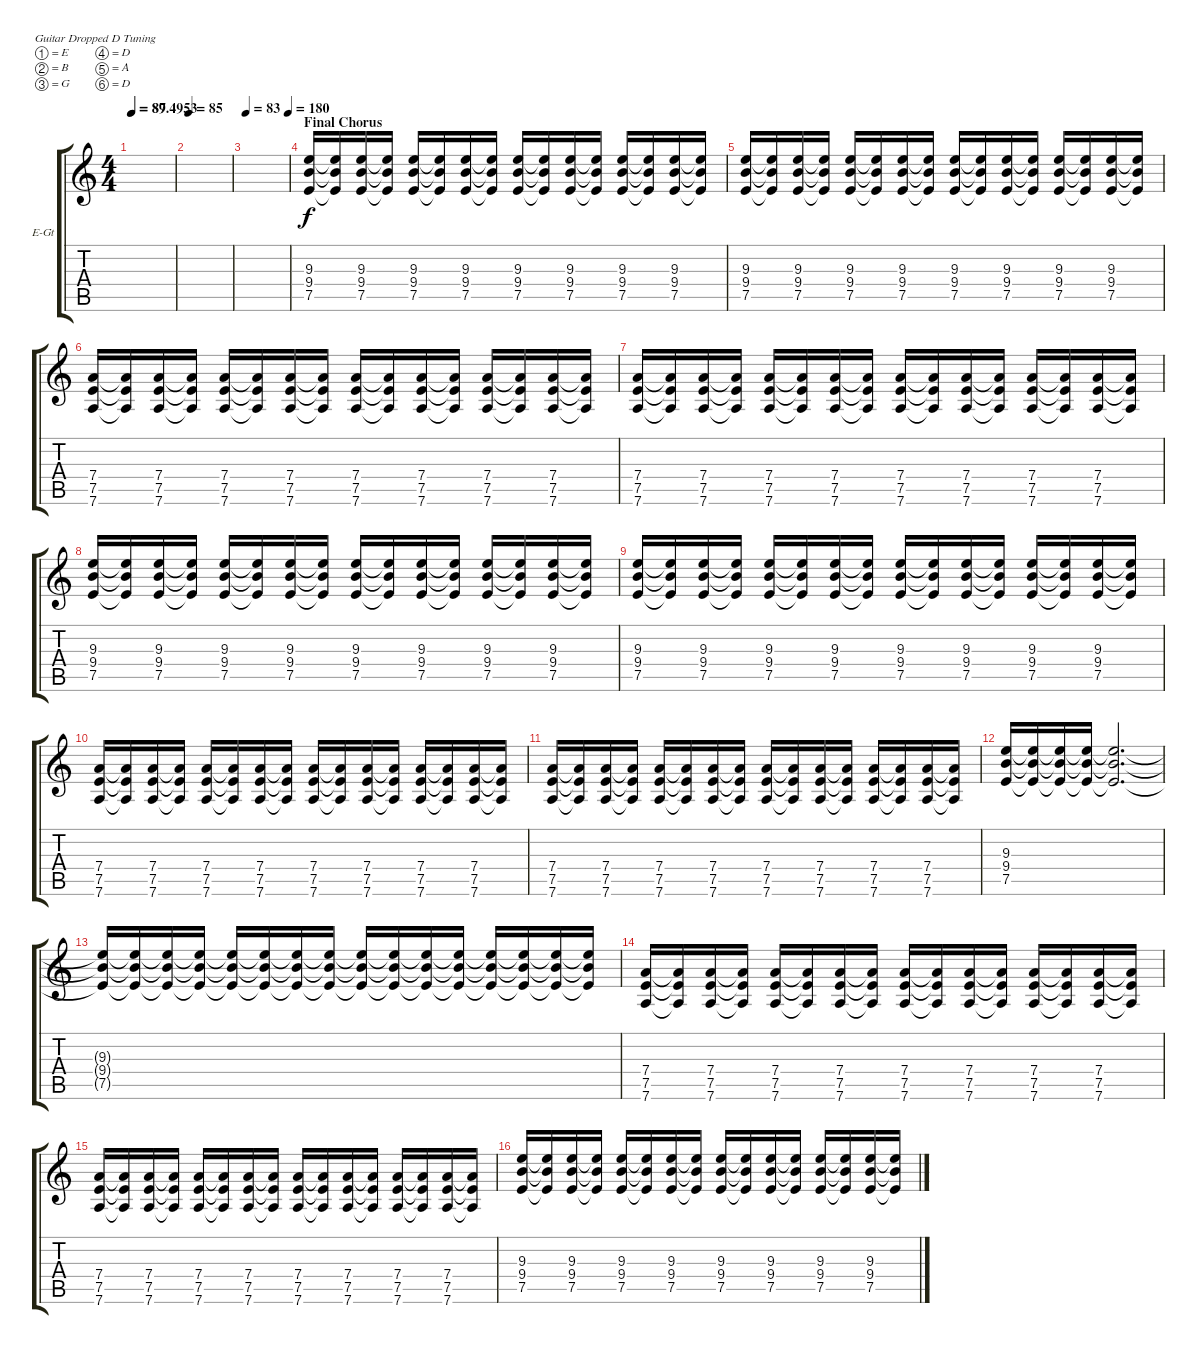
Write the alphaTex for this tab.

\defaultSystemsLayout 4
\bracketExtendMode groupsimilarinstruments
\firstSystemTrackNameOrientation horizontal
\otherSystemsTrackNameOrientation horizontal
\track ("Alex" "E-Gt") {instrument distortionguitar}
\staff {score tabs}
\tuning (E4 B3 G3 D3 A2 D2)
\ts (4 4)
\tempo
89.4953
\tempo (87 0.00625)
\accidentals auto
\clef g2
\ottava regular
\simile none
\ks c
|
\tempo (85 0.00625)
|
\tempo (83 0.0125)
\tempo (180 1)
|
\section ("" "Final Chorus")
(9.3 9.4 7.5).16 (9.4{t} 9.3{t} 7.5{t}).16 (9.4 9.3 7.5).16 (9.4{t} 9.3{t} 7.5{t}).16 (9.4 9.3 7.5).16 (9.4{t} 9.3{t} 7.5{t}).16 (9.4 9.3 7.5).16 (9.4{t} 9.3{t} 7.5{t}).16 (9.4 9.3 7.5).16 (9.4{t} 9.3{t} 7.5{t}).16 (9.4 9.3 7.5).16 (9.4{t} 9.3{t} 7.5{t}).16 (9.4 9.3 7.5).16 (9.4{t} 9.3{t} 7.5{t}).16 (9.4 9.3 7.5).16 (9.4{t} 9.3{t} 7.5{t}).16 |
(9.4 7.5 9.3).16 (9.4{t} 7.5{t} 9.3{t}).16 (9.4 7.5 9.3).16 (9.4{t} 7.5{t} 9.3{t}).16 (9.4 7.5 9.3).16 (9.4{t} 7.5{t} 9.3{t}).16 (9.4 7.5 9.3).16 (9.4{t} 7.5{t} 9.3{t}).16 (9.4 7.5 9.3).16 (9.4{t} 7.5{t} 9.3{t}).16 (9.4 7.5 9.3).16 (9.4{t} 7.5{t} 9.3{t}).16 (9.4 7.5 9.3).16 (9.4{t} 7.5{t} 9.3{t}).16 (9.4 7.5 9.3).16 (9.4{t} 7.5{t} 9.3{t}).16 |
(7.4 7.6 7.5).16 (7.4{t} 7.5{t} 7.6{t}).16 (7.4 7.6 7.5).16 (7.4{t} 7.5{t} 7.6{t}).16 (7.4 7.6 7.5).16 (7.4{t} 7.5{t} 7.6{t}).16 (7.4 7.6 7.5).16 (7.4{t} 7.5{t} 7.6{t}).16 (7.4 7.6 7.5).16 (7.4{t} 7.5{t} 7.6{t}).16 (7.4 7.6 7.5).16 (7.4{t} 7.5{t} 7.6{t}).16 (7.4 7.6 7.5).16 (7.4{t} 7.5{t} 7.6{t}).16 (7.4 7.6 7.5).16 (7.4{t} 7.5{t} 7.6{t}).16 |
(7.4 7.6 7.5).16 (7.4{t} 7.5{t} 7.6{t}).16 (7.4 7.6 7.5).16 (7.4{t} 7.5{t} 7.6{t}).16 (7.4 7.6 7.5).16 (7.4{t} 7.5{t} 7.6{t}).16 (7.4 7.6 7.5).16 (7.4{t} 7.5{t} 7.6{t}).16 (7.4 7.6 7.5).16 (7.4{t} 7.5{t} 7.6{t}).16 (7.4 7.6 7.5).16 (7.4{t} 7.5{t} 7.6{t}).16 (7.4 7.6 7.5).16 (7.4{t} 7.5{t} 7.6{t}).16 (7.4 7.6 7.5).16 (7.4{t} 7.5{t} 7.6{t}).16 |
(9.3 9.4 7.5).16 (9.4{t} 9.3{t} 7.5{t}).16 (9.4 9.3 7.5).16 (9.4{t} 9.3{t} 7.5{t}).16 (9.4 9.3 7.5).16 (9.4{t} 9.3{t} 7.5{t}).16 (9.4 9.3 7.5).16 (9.4{t} 9.3{t} 7.5{t}).16 (9.4 9.3 7.5).16 (9.4{t} 9.3{t} 7.5{t}).16 (9.4 9.3 7.5).16 (9.4{t} 9.3{t} 7.5{t}).16 (9.4 9.3 7.5).16 (9.4{t} 9.3{t} 7.5{t}).16 (9.4 9.3 7.5).16 (9.4{t} 9.3{t} 7.5{t}).16 |
(9.4 7.5 9.3).16 (9.4{t} 7.5{t} 9.3{t}).16 (9.4 7.5 9.3).16 (9.4{t} 7.5{t} 9.3{t}).16 (9.4 7.5 9.3).16 (9.4{t} 7.5{t} 9.3{t}).16 (9.4 7.5 9.3).16 (9.4{t} 7.5{t} 9.3{t}).16 (9.4 7.5 9.3).16 (9.4{t} 7.5{t} 9.3{t}).16 (9.4 7.5 9.3).16 (9.4{t} 7.5{t} 9.3{t}).16 (9.4 7.5 9.3).16 (9.4{t} 7.5{t} 9.3{t}).16 (9.4 7.5 9.3).16 (9.4{t} 7.5{t} 9.3{t}).16 |
(7.4 7.6 7.5).16 (7.4{t} 7.5{t} 7.6{t}).16 (7.4 7.6 7.5).16 (7.4{t} 7.5{t} 7.6{t}).16 (7.4 7.6 7.5).16 (7.4{t} 7.5{t} 7.6{t}).16 (7.4 7.6 7.5).16 (7.4{t} 7.5{t} 7.6{t}).16 (7.4 7.6 7.5).16 (7.4{t} 7.5{t} 7.6{t}).16 (7.4 7.6 7.5).16 (7.4{t} 7.5{t} 7.6{t}).16 (7.4 7.6 7.5).16 (7.4{t} 7.5{t} 7.6{t}).16 (7.4 7.6 7.5).16 (7.4{t} 7.5{t} 7.6{t}).16 |
(7.4 7.6 7.5).16 (7.4{t} 7.5{t} 7.6{t}).16 (7.4 7.6 7.5).16 (7.4{t} 7.5{t} 7.6{t}).16 (7.4 7.6 7.5).16 (7.4{t} 7.5{t} 7.6{t}).16 (7.4 7.6 7.5).16 (7.4{t} 7.5{t} 7.6{t}).16 (7.4 7.6 7.5).16 (7.4{t} 7.5{t} 7.6{t}).16 (7.4 7.6 7.5).16 (7.4{t} 7.5{t} 7.6{t}).16 (7.4 7.6 7.5).16 (7.4{t} 7.5{t} 7.6{t}).16 (7.4 7.6 7.5).16 (7.4{t} 7.5{t} 7.6{t}).16 |
(7.5 9.4 9.3).16 (9.3{t} 9.4{t} 7.5{t}).16 (9.3{t} 9.4{t} 7.5{t}).16 (9.3{t} 9.4{t} 7.5{t}).16 (9.3{t} 9.4{t} 7.5{t}).2{d} |
(9.3{t} 9.4{t} 7.5{t}).16 (9.4{t} 9.3{t} 7.5{t}).16 (9.4{t} 9.3{t} 7.5{t}).16 (9.4{t} 9.3{t} 7.5{t}).16 (9.4{t} 9.3{t} 7.5{t}).16 (9.4{t} 9.3{t} 7.5{t}).16 (9.4{t} 9.3{t} 7.5{t}).16 (9.4{t} 9.3{t} 7.5{t}).16 (9.4{t} 9.3{t} 7.5{t}).16 (9.4{t} 9.3{t} 7.5{t}).16 (9.4{t} 9.3{t} 7.5{t}).16 (9.4{t} 9.3{t} 7.5{t}).16 (9.4{t} 9.3{t} 7.5{t}).16 (9.4{t} 9.3{t} 7.5{t}).16 (9.4{t} 9.3{t} 7.5{t}).16 (9.4{t} 9.3{t} 7.5{t}).16 |
(7.4 7.6 7.5).16 (7.4{t} 7.5{t} 7.6{t}).16 (7.4 7.6 7.5).16 (7.4{t} 7.5{t} 7.6{t}).16 (7.4 7.6 7.5).16 (7.4{t} 7.5{t} 7.6{t}).16 (7.4 7.6 7.5).16 (7.4{t} 7.5{t} 7.6{t}).16 (7.4 7.6 7.5).16 (7.4{t} 7.5{t} 7.6{t}).16 (7.4 7.6 7.5).16 (7.4{t} 7.5{t} 7.6{t}).16 (7.4 7.6 7.5).16 (7.4{t} 7.5{t} 7.6{t}).16 (7.4 7.6 7.5).16 (7.4{t} 7.5{t} 7.6{t}).16 |
(7.4 7.6 7.5).16 (7.4{t} 7.5{t} 7.6{t}).16 (7.4 7.6 7.5).16 (7.4{t} 7.5{t} 7.6{t}).16 (7.4 7.6 7.5).16 (7.4{t} 7.5{t} 7.6{t}).16 (7.4 7.6 7.5).16 (7.4{t} 7.5{t} 7.6{t}).16 (7.4 7.6 7.5).16 (7.4{t} 7.5{t} 7.6{t}).16 (7.4 7.6 7.5).16 (7.4{t} 7.5{t} 7.6{t}).16 (7.4 7.6 7.5).16 (7.4{t} 7.5{t} 7.6{t}).16 (7.4 7.6 7.5).16 (7.4{t} 7.5{t} 7.6{t}).16 |
(9.3 9.4 7.5).16 (9.4{t} 9.3{t} 7.5{t}).16 (9.4 9.3 7.5).16 (9.4{t} 9.3{t} 7.5{t}).16 (9.4 9.3 7.5).16 (9.4{t} 9.3{t} 7.5{t}).16 (9.4 9.3 7.5).16 (9.4{t} 9.3{t} 7.5{t}).16 (9.4 9.3 7.5).16 (9.4{t} 9.3{t} 7.5{t}).16 (9.4 9.3 7.5).16 (9.4{t} 9.3{t} 7.5{t}).16 (9.4 9.3 7.5).16 (9.4{t} 9.3{t} 7.5{t}).16 (9.4 9.3 7.5).16 (9.4{t} 9.3{t} 7.5{t}).16
